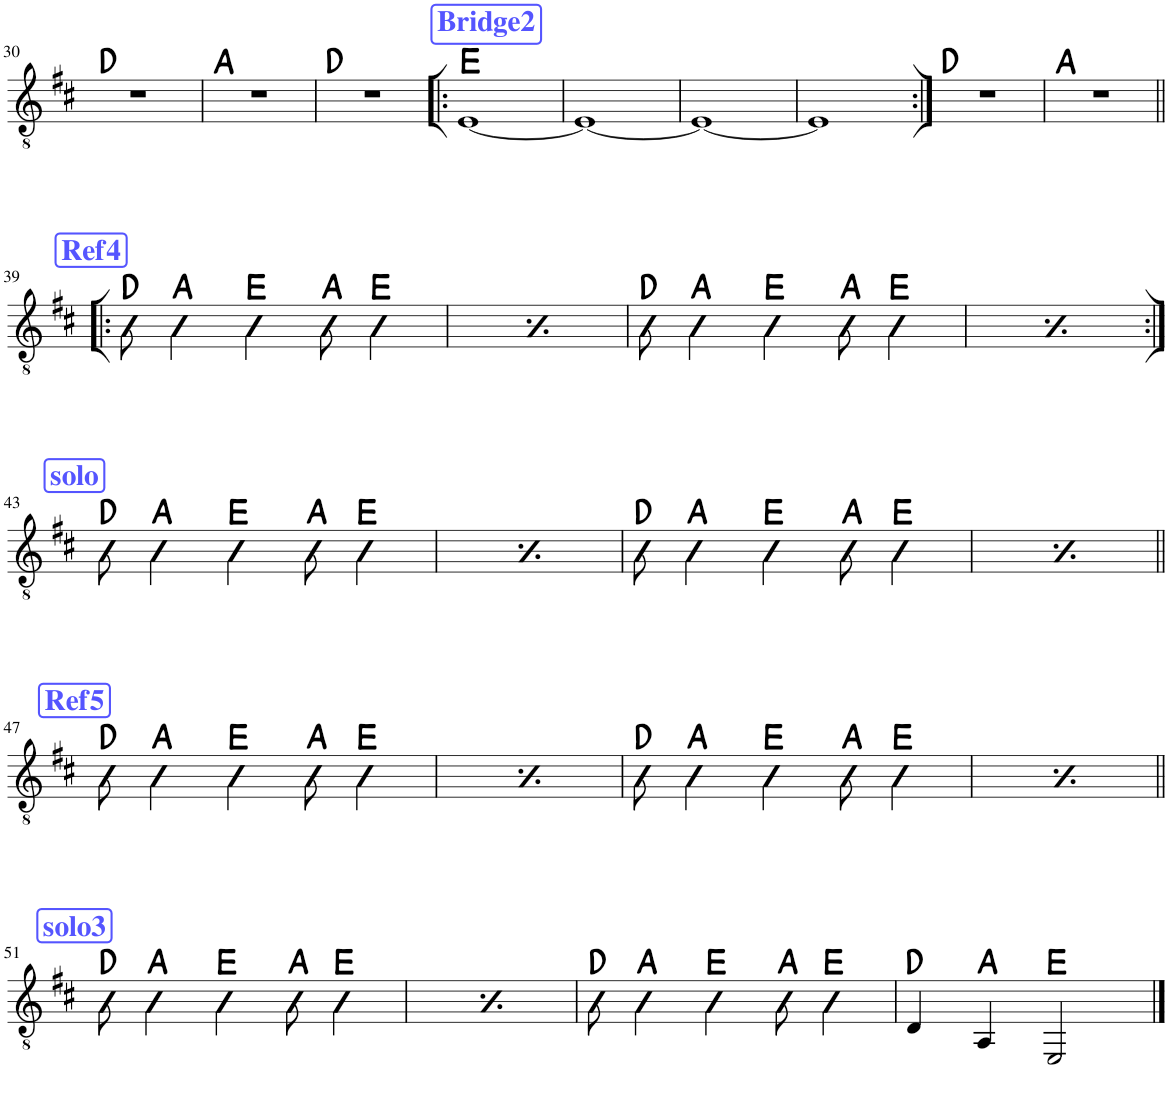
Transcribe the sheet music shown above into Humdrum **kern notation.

**kern	**harte
*part1	*part1
*staff1	*
*I"Classical Guitar	*
*I'Guit.	*
!!LO:PB:g=z
*clefGv2	*
*k[f#c#]	*
*M4/4	*
=30	=30
1r	D:maj
=31	=31
1r	A:maj
=32	=32
1r	D:maj
!!LO:REH:place=s1:a:B:cj:color=#5555FF:fs=14:t=Bridge2
=33!|:	=33!|:
[1E	E:maj
=34	=34
1E_	.
=35	=35
1E_	.
=36	=36
1E]	.
=37:|!	=37:|!
1r	D:maj
=38	=38
1r	A:maj
!!LO:LB:g=z
!!LO:REH:place=s1:a:B:cj:color=#5555FF:fs=14:t=Ref4
=39!|:	=39!|:
8D\	D:maj
4AA\	A:maj
4EE\	E:maj
8AA\	A:maj
4EE\	E:maj
!!LO:REH:place=s1:a:B:cj:color=#5555FF:fs=14:t=Ref4
=40	=40
8D\	D:maj
4AA\	A:maj
4EE\	E:maj
8AA\	A:maj
4EE\	E:maj
=41	=41
8D\	D:maj
4AA\	A:maj
4EE\	E:maj
8AA\	A:maj
4EE\	E:maj
=42	=42
8D\	D:maj
4AA\	A:maj
4EE\	E:maj
8AA\	A:maj
4EE\	E:maj
!!LO:LB:g=z
!!LO:REH:place=s1:a:B:cj:color=#5555FF:fs=14:t=solo
=43:|!	=43:|!
8D\	D:maj
4AA\	A:maj
4EE\	E:maj
8AA\	A:maj
4EE\	E:maj
!!LO:REH:place=s1:a:B:cj:color=#5555FF:fs=14:t=solo
=44	=44
8D\	D:maj
4AA\	A:maj
4EE\	E:maj
8AA\	A:maj
4EE\	E:maj
=45	=45
8D\	D:maj
4AA\	A:maj
4EE\	E:maj
8AA\	A:maj
4EE\	E:maj
=46	=46
8D\	D:maj
4AA\	A:maj
4EE\	E:maj
8AA\	A:maj
4EE\	E:maj
!!LO:LB:g=z
!!LO:REH:place=s1:a:B:cj:color=#5555FF:fs=14:t=Ref5
=47||	=47||
8D\	D:maj
4AA\	A:maj
4EE\	E:maj
8AA\	A:maj
4EE\	E:maj
!!LO:REH:place=s1:a:B:cj:color=#5555FF:fs=14:t=Ref5
=48	=48
8D\	D:maj
4AA\	A:maj
4EE\	E:maj
8AA\	A:maj
4EE\	E:maj
=49	=49
8D\	D:maj
4AA\	A:maj
4EE\	E:maj
8AA\	A:maj
4EE\	E:maj
=50	=50
8D\	D:maj
4AA\	A:maj
4EE\	E:maj
8AA\	A:maj
4EE\	E:maj
!!LO:LB:g=z
!!LO:REH:place=s1:a:B:cj:color=#5555FF:fs=14:t=solo3
=51||	=51||
8D\	D:maj
4AA\	A:maj
4EE\	E:maj
8AA\	A:maj
4EE\	E:maj
!!LO:REH:place=s1:a:B:cj:color=#5555FF:fs=14:t=solo3
=52	=52
8D\	D:maj
4AA\	A:maj
4EE\	E:maj
8AA\	A:maj
4EE\	E:maj
=53	=53
8D\	D:maj
4AA\	A:maj
4EE\	E:maj
8AA\	A:maj
4EE\	E:maj
=54	=54
4D/	D:maj
4AA/	A:maj
2EE/	E:maj
==	==
*-	*-
